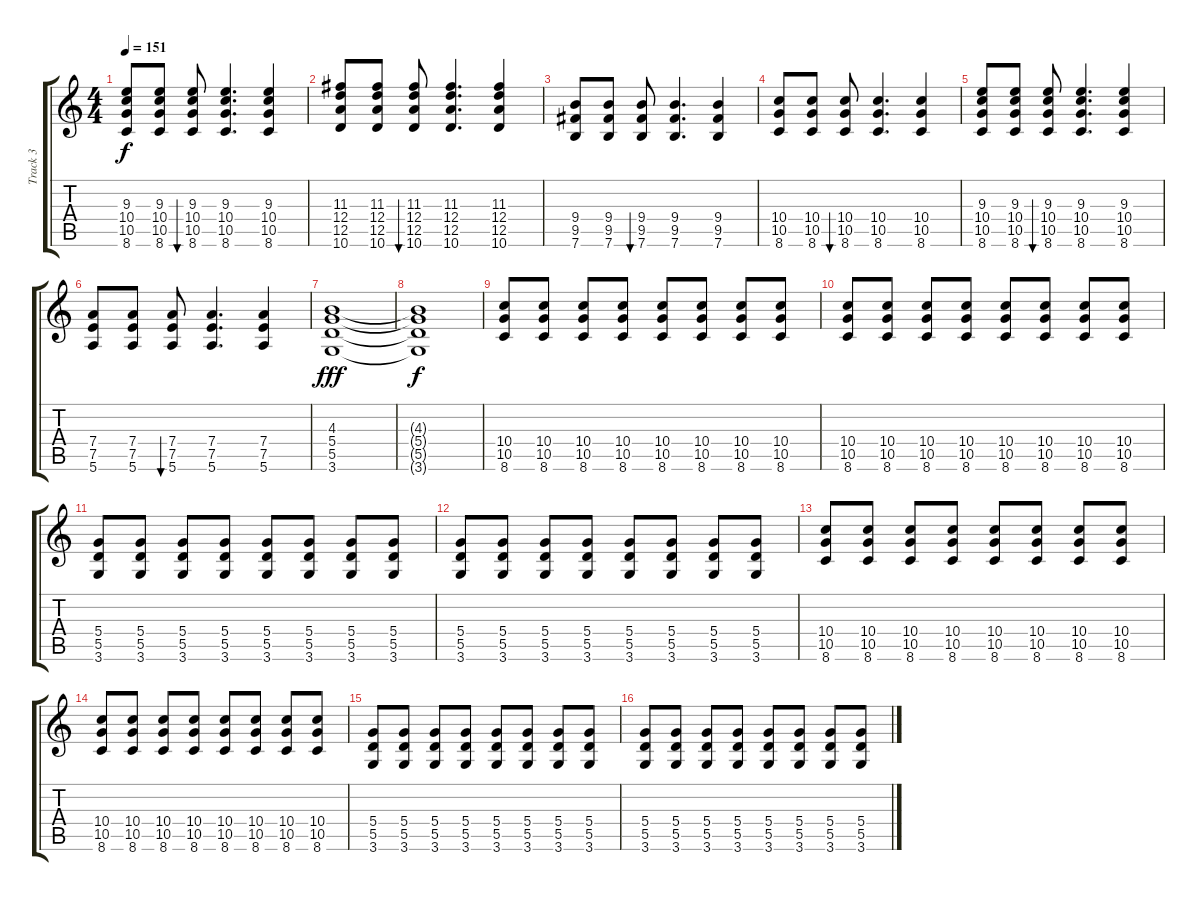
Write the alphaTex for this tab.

\track ("Track 3" "Track 3") {instrument distortionguitar}
\staff {score tabs}
\tuning (E4 B3 G3 D3 A2 E2) {hide}
\ts (4 4)
\tempo 151
\clef g2
\ks c
(9.3 10.4 10.5 8.6).8{dy f volume 13} (9.3 10.4 10.5 8.6).8 (9.3 10.4 10.5 8.6).8{bu 60} (9.3 10.4 10.5 8.6).4{d} (9.3 10.4 10.5 8.6).4 |
(11.3 12.4 12.5 10.6).8{volume 13} (11.3 12.4 12.5 10.6).8 (11.3 12.4 12.5 10.6).8{bu 60} (11.3 12.4 12.5 10.6).4{d} (11.3 12.4 12.5 10.6).4 |
(9.4 9.5 7.6).8{volume 13} (9.4 9.5 7.6).8 (9.4 9.5 7.6).8{bu 60} (9.4 9.5 7.6).4{d} (9.4 9.5 7.6).4 |
(10.4 10.5 8.6).8{volume 13} (10.4 10.5 8.6).8 (10.4 10.5 8.6).8{bu 60} (10.4 10.5 8.6).4{d} (10.4 10.5 8.6).4 |
(9.3 10.4 10.5 8.6).8{volume 13} (9.3 10.4 10.5 8.6).8 (9.3 10.4 10.5 8.6).8{bu 60} (9.3 10.4 10.5 8.6).4{d} (9.3 10.4 10.5 8.6).4 |
(7.4 7.5 5.6).8{volume 13} (7.4 7.5 5.6).8 (7.4 7.5 5.6).8{bu 60} (7.4 7.5 5.6).4{d} (7.4 7.5 5.6).4 |
(4.3 5.4 5.5 3.6).1{dy fff} |
(4.3{t} 5.4{t} 5.5{t} 3.6{t}).1{dy f} |
(10.4 10.5 8.6).8 (10.4 10.5 8.6).8 (10.4 10.5 8.6).8 (10.4 10.5 8.6).8 (10.4 10.5 8.6).8 (10.4 10.5 8.6).8 (10.4 10.5 8.6).8 (10.4 10.5 8.6).8 |
(10.4 10.5 8.6).8 (10.4 10.5 8.6).8 (10.4 10.5 8.6).8 (10.4 10.5 8.6).8 (10.4 10.5 8.6).8 (10.4 10.5 8.6).8 (10.4 10.5 8.6).8 (10.4 10.5 8.6).8 |
(5.4 5.5 3.6).8 (5.4 5.5 3.6).8 (5.4 5.5 3.6).8 (5.4 5.5 3.6).8 (5.4 5.5 3.6).8 (5.4 5.5 3.6).8 (5.4 5.5 3.6).8 (5.4 5.5 3.6).8 |
(5.4 5.5 3.6).8 (5.4 5.5 3.6).8 (5.4 5.5 3.6).8 (5.4 5.5 3.6).8 (5.4 5.5 3.6).8 (5.4 5.5 3.6).8 (5.4 5.5 3.6).8 (5.4 5.5 3.6).8 |
(10.4 10.5 8.6).8 (10.4 10.5 8.6).8 (10.4 10.5 8.6).8 (10.4 10.5 8.6).8 (10.4 10.5 8.6).8 (10.4 10.5 8.6).8 (10.4 10.5 8.6).8 (10.4 10.5 8.6).8 |
(10.4 10.5 8.6).8 (10.4 10.5 8.6).8 (10.4 10.5 8.6).8 (10.4 10.5 8.6).8 (10.4 10.5 8.6).8 (10.4 10.5 8.6).8 (10.4 10.5 8.6).8 (10.4 10.5 8.6).8 |
(5.4 5.5 3.6).8 (5.4 5.5 3.6).8 (5.4 5.5 3.6).8 (5.4 5.5 3.6).8 (5.4 5.5 3.6).8 (5.4 5.5 3.6).8 (5.4 5.5 3.6).8 (5.4 5.5 3.6).8 |
(5.4 5.5 3.6).8 (5.4 5.5 3.6).8 (5.4 5.5 3.6).8 (5.4 5.5 3.6).8 (5.4 5.5 3.6).8 (5.4 5.5 3.6).8 (5.4 5.5 3.6).8 (5.4 5.5 3.6).8
